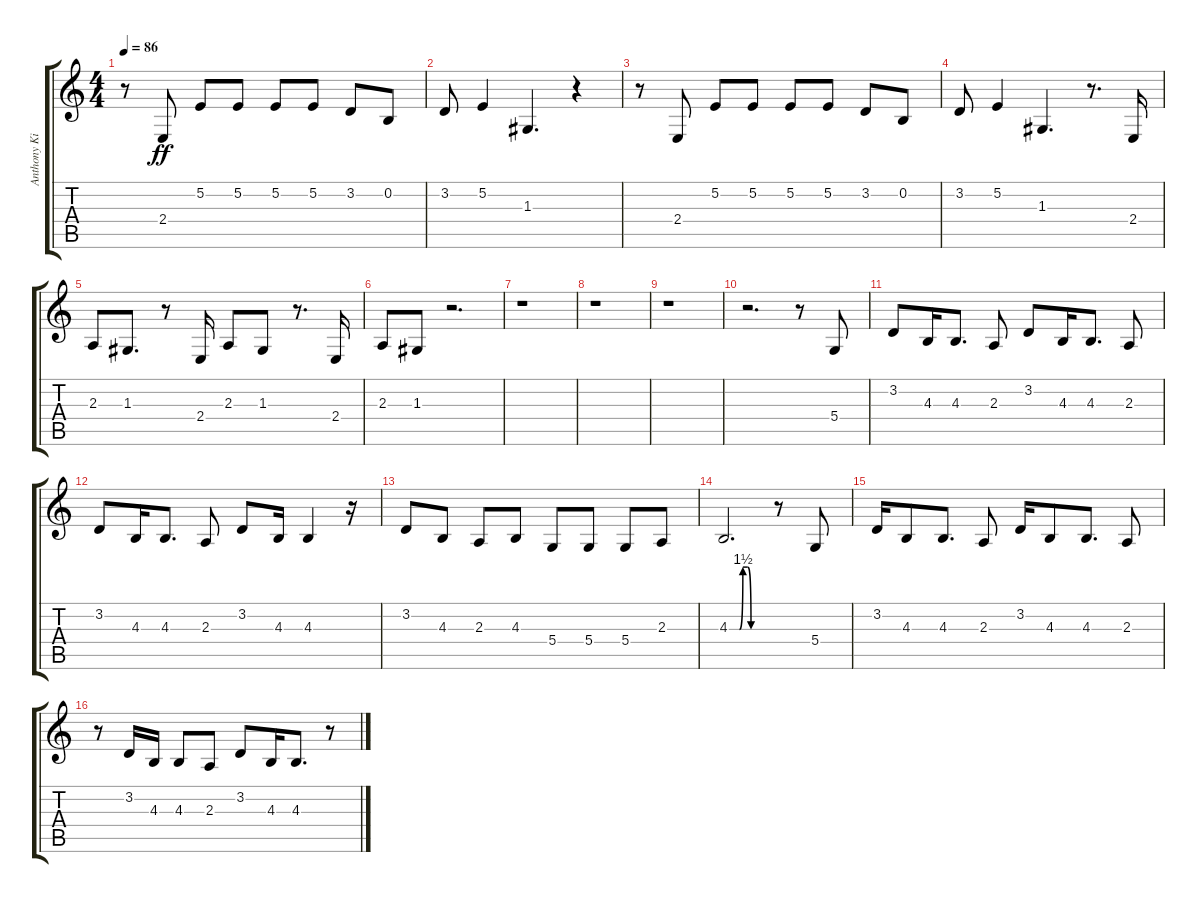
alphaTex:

\track ("Anthony Kiedis" "Anthony Ki") {instrument tenorsax}
\staff {score tabs}
\tuning (E4 B3 G3 D3 A2 E2) {hide}
\ts (4 4)
\tempo 86
\clef g2
\ks c
r.8{dy ff} 2.4.8 5.2.8 5.2.8 5.2.8 5.2.8 3.2.8 0.2.8 |
3.2.8 5.2.4 1.3.4{d} r.4 |
r.8 2.4.8 5.2.8 5.2.8 5.2.8 5.2.8 3.2.8 0.2.8 |
3.2.8 5.2.4 1.3.4{d} r.8{d} 2.4.16 |
2.3.8 1.3.8{d} r.8 2.4.16 2.3.8 1.3.8 r.8{d} 2.4.16 |
2.3.8 1.3.8 r.2{d} |
r.1 |
r.1 |
r.1 |
r.2{d} r.8 5.4.8 |
3.2.8 4.3.16 4.3.8{d} 2.3.8 3.2.8 4.3.16 4.3.8{d} 2.3.8 |
3.2.8 4.3.16 4.3.8{d} 2.3.8 3.2.8 4.3.16 4.3.4 r.16 |
3.2.8 4.3.8 2.3.8 4.3.8 5.4.8 5.4.8 5.4.8 2.3.8 |
4.3{be (custom 0 0 15 0 20 6 27 6 32 0 50 0 60 0)}.2{d} r.8 5.4.8 |
3.2.16 4.3.8 4.3.8{d} 2.3.8 3.2.16 4.3.8 4.3.8{d} 2.3.8 |
r.8 3.2.16 4.3.16 4.3.8 2.3.8 3.2.8 4.3.16 4.3.8{d} r.8
